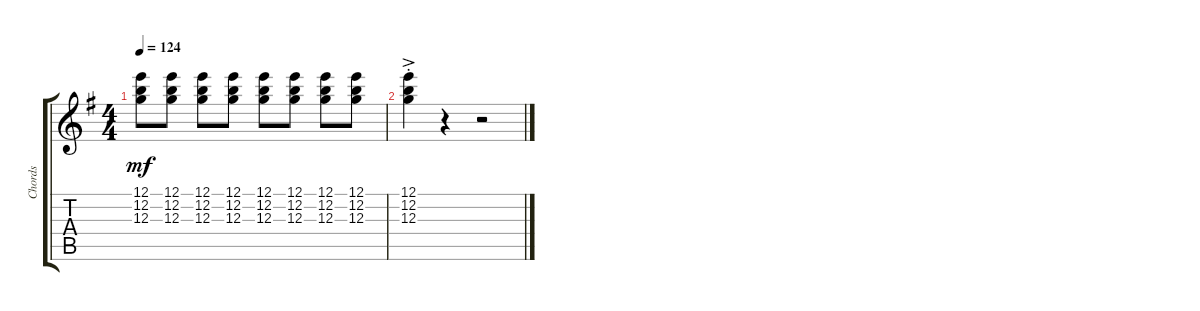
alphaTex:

\track ("Chords" "Chords") {instrument electricguitarclean}
\staff {score tabs}
\tuning (E4 B3 G3 D3 A2 E2) {hide}
\ts (4 4)
\tempo 124
\clef g2
\ks g
(12.1 12.2 12.3).8{dy mf} (12.1 12.2 12.3).8 (12.1 12.2 12.3).8 (12.1 12.2 12.3).8 (12.1 12.2 12.3).8 (12.1 12.2 12.3).8 (12.1 12.2 12.3).8 (12.1 12.2 12.3).8 |
(12.1 12.2 12.3{ac st}).4 r.4 r.2
